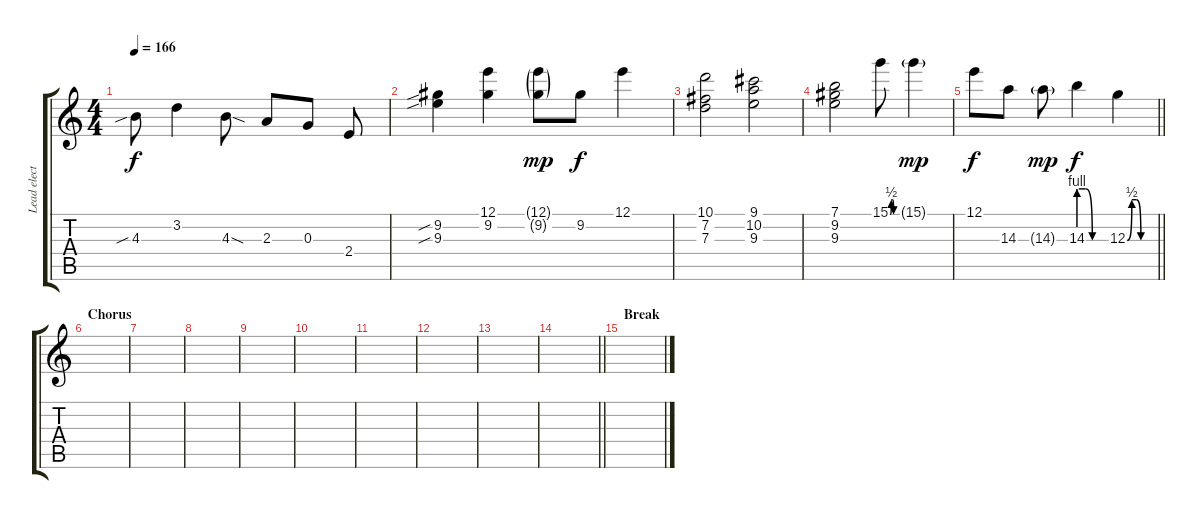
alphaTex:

\track ("Lead electric" "Lead elect") {instrument distortionguitar}
\staff {score tabs}
\tuning (E4 B3 G3 D3 A2 E2) {hide}
\ts (4 4)
\tempo 166
\clef g2
\ks c
4.3{sib}.8{dy f} 3.2.4 4.3{sod}.8 2.3.8 0.3.8 2.4.8 |
(9.2{sib} 9.3{sib}).4 (12.1 9.2).4 (12.1{g} 9.2{g}).8{dy mp} 9.2.8{dy f} 12.1.4 |
(10.1 7.2 7.3).2 (9.1 10.2 9.3).2 |
(7.1 9.2 9.3).2 15.1{be (custom 0 0 10 2 20 2 30 0 60 0)}.8 15.1{g}.4{dy mp} |
\barLineRight lightlight
12.1.8{dy f} 14.3.8 14.3{g}.8{dy mp} 14.3{be (custom 0 4 15 4 30 0 60 0)}.4{dy f} 12.3{be (custom 0 0 10 2 20 2 30 0 60 0)}.4 |
\section ("" "Chorus")
|
|
|
|
|
|
|
|
\barLineRight lightlight
|
\section ("" "Break")
